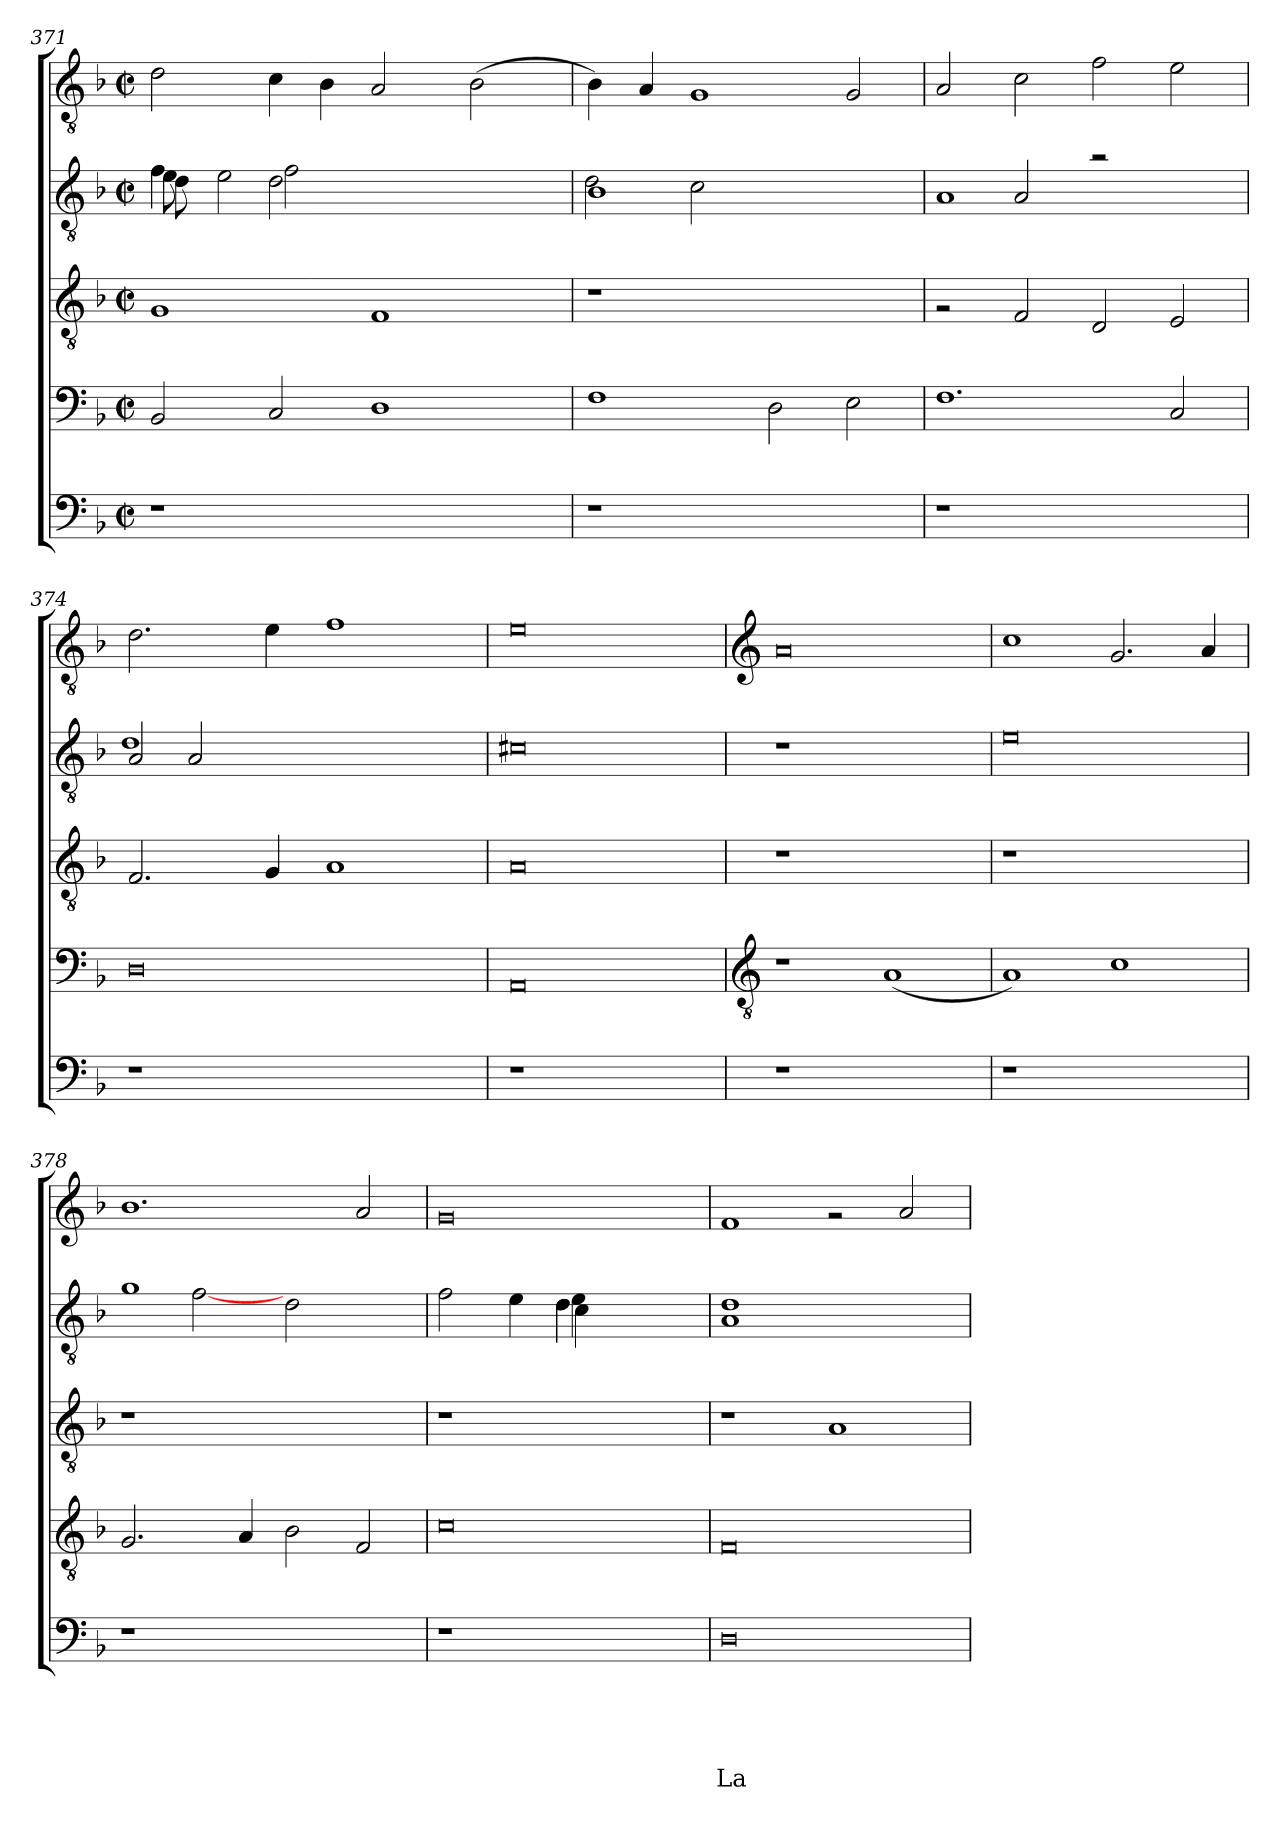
**kern	**text	**text	**text	**text	**text	**kern	**kern	**kern	**kern
*part5	*part5	*part5	*part5	*part5	*part5	*part4	*part3	*part2	*part1
*staff5	*staff5	*staff5	*staff5	*staff5	*staff5	*staff4	*staff3	*staff2	*staff1
*clefF4	*	*	*	*	*	*clefF4	*clefGv2	*clefGv2	*clefGv2
*k[b-]	*	*	*	*	*	*k[b-]	*k[b-]	*k[b-]	*k[b-]
*F:	*	*	*	*	*	*F:	*F:	*F:	*F:
*M2/2	*	*	*	*	*	*M2/2	*M2/2	*M2/2	*M2/2
*met(c|)	*	*	*	*	*	*met(c|)	*met(c|)	*met(c|)	*met(c|)
=371	=371	=371	=371	=371	=371	=371	=371	=371	=371
*	*	*	*	*	*	*	*	*^	*
*	*	*	*	*	*	*	*	*	*^	*
*	*	*	*	*	*	*	*	*	*	*^	*
1r	.	.	.	.	.	2BB-/	1G	4f\	8e\	8d\	2ryy	2d\
.	.	.	.	.	.	.	.	.	1ryy	8ryy	.	.
.	.	.	.	.	.	.	.	4ryy	.	2e\	.	.
.	.	.	.	.	.	2C/	.	2d\	.	.	2f\	4c\
.	.	.	.	.	.	.	.	.	.	1ryy	.	4B-\
1ryy	.	.	.	.	.	1D	1F	1ryy	.	.	1ryy	2A/
.	.	.	.	.	.	.	.	.	2..ryy	.	.	.
.	.	.	.	.	.	.	.	.	.	.	.	(>2B-\
.	.	.	.	.	.	.	.	.	.	4ryy	.	.
*	*	*	*	*	*	*	*	*	*v	*v	*v	*
=372	=372	=372	=372	=372	=372	=372	=372	=372	=372	=372
1r	.	.	.	.	.	1F	1r	1B-	2d\	4B-\)
.	.	.	.	.	.	.	.	.	.	4A/
.	.	.	.	.	.	.	.	.	2c\	1G
1ryy	.	.	.	.	.	2D\	1ryy	1ryy	1ryy	.
.	.	.	.	.	.	2E\	.	.	.	2G/
=373	=373	=373	=373	=373	=373	=373	=373	=373	=373	=373
1r	.	.	.	.	.	1.F	2rG	1A	2ryy	2A/
.	.	.	.	.	.	.	2F/	.	2A/	2c\
1ryy	.	.	.	.	.	.	2D/	2ra	2ryy	2f\
.	.	.	.	.	.	2C/	2E/	2ryy	2ryy	2e\
=374	=374	=374	=374	=374	=374	=374	=374	=374	=374	=374
*	*	*	*	*	*	*	*	*	*^	*
1r	.	.	.	.	.	0D	2.F/	2A/	4.ryy	1d	2.d\
.	.	.	.	.	.	.	.	.	2A/	.	.
.	.	.	.	.	.	.	.	1ryy	.	.	.
.	.	.	.	.	.	.	4G/	.	.	.	4e\
.	.	.	.	.	.	.	.	.	1ryy	.	.
1ryy	.	.	.	.	.	.	1A	.	.	1ryy	1f
.	.	.	.	.	.	.	.	2ryy	.	.	.
.	.	.	.	.	.	.	.	.	8ryy	.	.
*	*	*	*	*	*	*	*	*v	*v	*v	*
=375	=375	=375	=375	=375	=375	=375	=375	=375	=375
1r	.	.	.	.	.	0AA	0A	0c#X	0e
1ryy	.	.	.	.	.	.	.	.	.
!!LO:LB:g=z
=376	=376	=376	=376	=376	=376	=376	=376	=376	=376
*	*	*	*	*	*	*clefGv2	*	*	*clefG2
1r	.	.	.	.	.	1r	1r	1r	0a
1ryy	.	.	.	.	.	(<1A	1ryy	1ryy	.
=377	=377	=377	=377	=377	=377	=377	=377	=377	=377
1r	.	.	.	.	.	1A)	1r	0e	1cc
1ryy	.	.	.	.	.	1c	1ryy	.	2.g/
.	.	.	.	.	.	.	.	.	4a/
=378	=378	=378	=378	=378	=378	=378	=378	=378	=378
*	*	*	*	*	*	*	*	*^	*
1r	.	.	.	.	.	2.G/	1r	1g	2ryy	1.b-
.	.	.	.	.	.	.	.	.	[>2f\	.
.	.	.	.	.	.	4A/	.	.	.	.
1ryy	.	.	.	.	.	2B-\	1ryy	2d\	2ryy	.
.	.	.	.	.	.	2F/	.	2ryy	2ryy	2a/
=379	=379	=379	=379	=379	=379	=379	=379	=379	=379	=379
*	*	*	*	*	*	*	*	*^	*^	*
1r	.	.	.	.	.	0c	1r	2f\	2.ryy	2.ryy	2.ryy	0g
.	.	.	.	.	.	.	.	4e\	.	.	.	.
.	.	.	.	.	.	.	.	4d\	4e\	4d\	4c\	.
1ryy	.	.	.	.	.	.	1ryy	1ryy	1ryy	1ryy	1ryy	.
=380	=380	=380	=380	=380	=380	=380	=380	=380	=380	=380	=380	=380
!	!	!	!	!	!LO:LY:b	!	!	!	!	!	!	!
*	*	*	*	*	*	*	*	*v	*v	*v	*v	*
0D	.	.	.	.	-La-	0F	1r	1A 1d	1f
.	.	.	.	.	.	.	1A	1ryy	2rg
.	.	.	.	.	.	.	.	.	2a/
=	=	=	=	=	=	=	=	=	=
*-	*-	*-	*-	*-	*-	*-	*-	*-	*-
